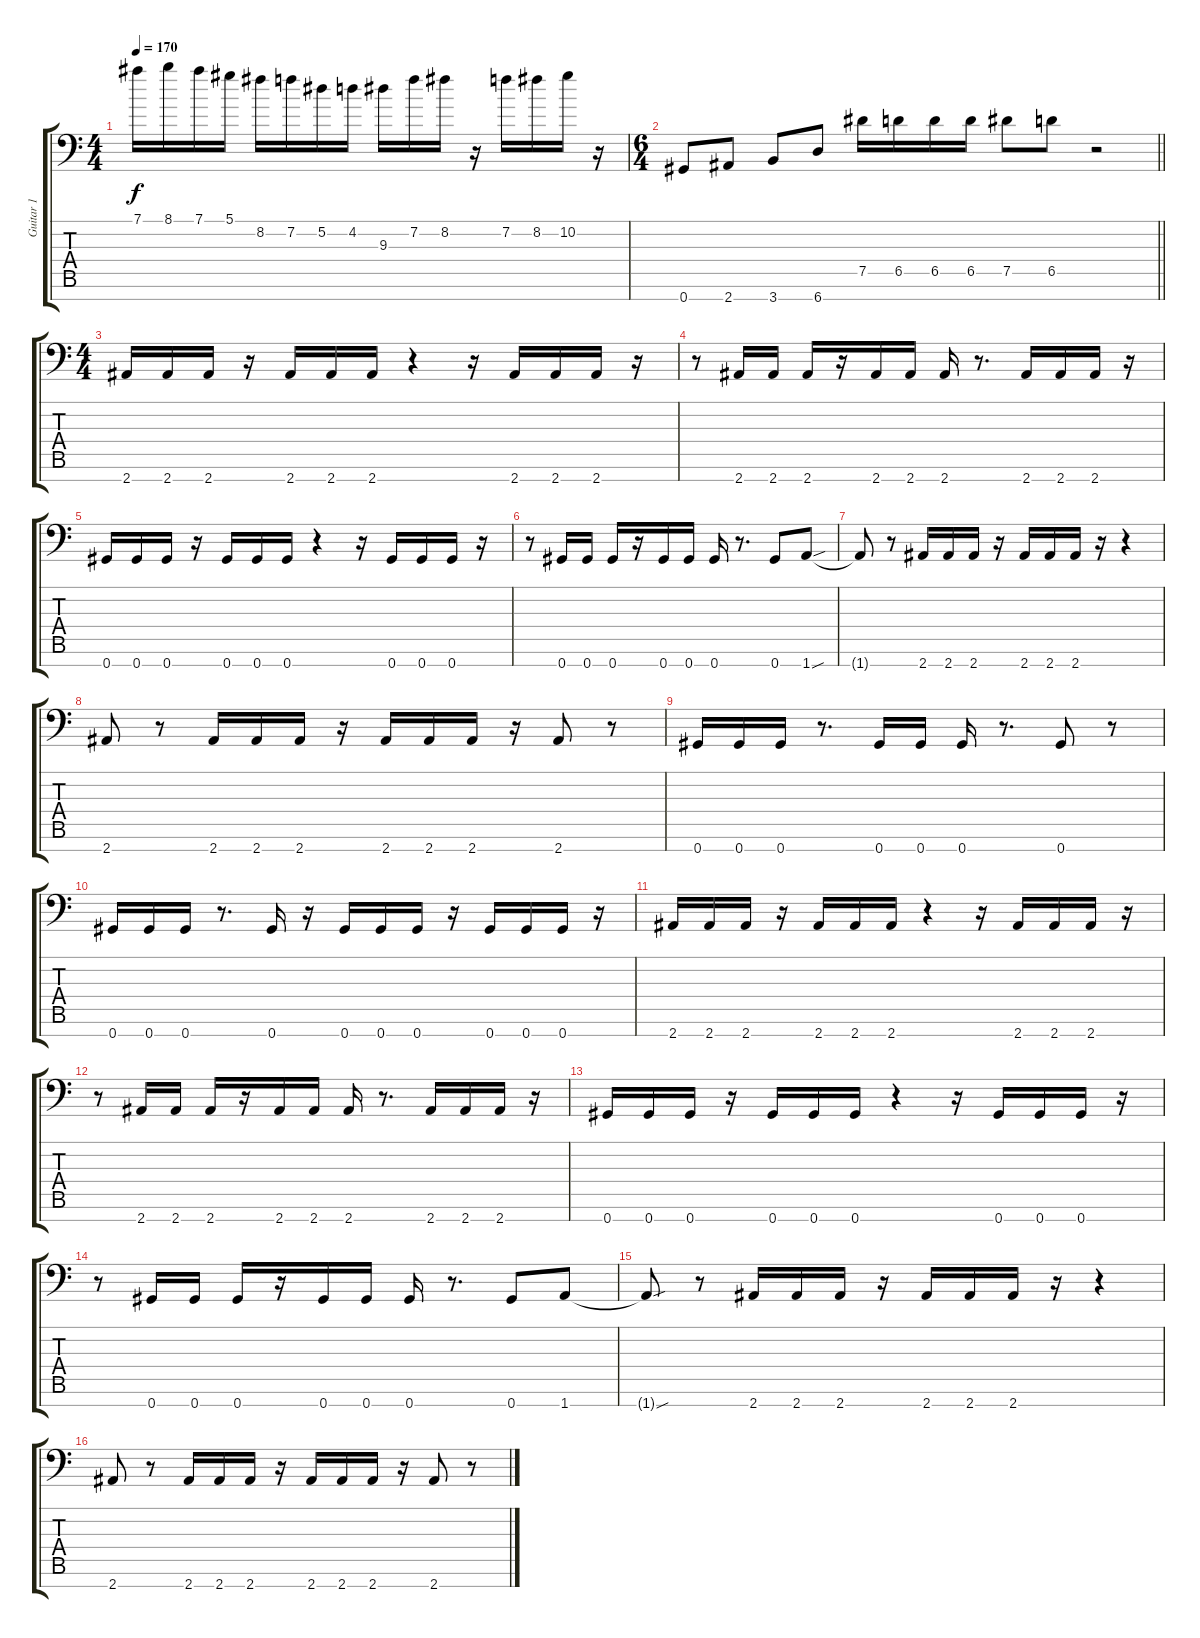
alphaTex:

\track ("Guitar 1" "Guitar 1") {instrument distortionguitar}
\staff {score tabs}
\tuning (Eb4 Bb3 Gb3 Db3 Ab2 Eb2 Ab1) {hide}
\ts (4 4)
\tempo 170
\clef f4
\ks c
7.1.16{dy f} 8.1.16 7.1.16 5.1.16 8.2.16 7.2.16 5.2.16 4.2.16 9.3.16 7.2.16 8.2.16 r.16 7.2.16 8.2.16 10.2.16 r.16 |
\ts (6 4)
\barLineRight lightlight
0.7.8 2.7.8 3.7.8 6.7.8 7.5.16 6.5.16 6.5.16 6.5.16 7.5.8 6.5.8 r.2 |
\ts (4 4)
2.7.16 2.7.16 2.7.16 r.16 2.7.16 2.7.16 2.7.16 r.4 r.16 2.7.16 2.7.16 2.7.16 r.16 |
r.8 2.7.16 2.7.16 2.7.16 r.16 2.7.16 2.7.16 2.7.16 r.8{d} 2.7.16 2.7.16 2.7.16 r.16 |
0.7.16 0.7.16 0.7.16 r.16 0.7.16 0.7.16 0.7.16 r.4 r.16 0.7.16 0.7.16 0.7.16 r.16 |
r.8 0.7.16 0.7.16 0.7.16 r.16 0.7.16 0.7.16 0.7.16 r.8{d} 0.7.8 1.7{sou}.8 |
1.7{t}.8 r.8 2.7.16 2.7.16 2.7.16 r.16 2.7.16 2.7.16 2.7.16 r.16 r.4 |
2.7.8 r.8 2.7.16 2.7.16 2.7.16 r.16 2.7.16 2.7.16 2.7.16 r.16 2.7.8 r.8 |
0.7.16 0.7.16 0.7.16 r.8{d} 0.7.16 0.7.16 0.7.16 r.8{d} 0.7.8 r.8 |
0.7.16 0.7.16 0.7.16 r.8{d} 0.7.16 r.16 0.7.16 0.7.16 0.7.16 r.16 0.7.16 0.7.16 0.7.16 r.16 |
2.7.16 2.7.16 2.7.16 r.16 2.7.16 2.7.16 2.7.16 r.4 r.16 2.7.16 2.7.16 2.7.16 r.16 |
r.8 2.7.16 2.7.16 2.7.16 r.16 2.7.16 2.7.16 2.7.16 r.8{d} 2.7.16 2.7.16 2.7.16 r.16 |
0.7.16 0.7.16 0.7.16 r.16 0.7.16 0.7.16 0.7.16 r.4 r.16 0.7.16 0.7.16 0.7.16 r.16 |
r.8 0.7.16 0.7.16 0.7.16 r.16 0.7.16 0.7.16 0.7.16 r.8{d} 0.7.8 1.7.8 |
1.7{sou t}.8 r.8 2.7.16 2.7.16 2.7.16 r.16 2.7.16 2.7.16 2.7.16 r.16 r.4 |
2.7.8 r.8 2.7.16 2.7.16 2.7.16 r.16 2.7.16 2.7.16 2.7.16 r.16 2.7.8 r.8
